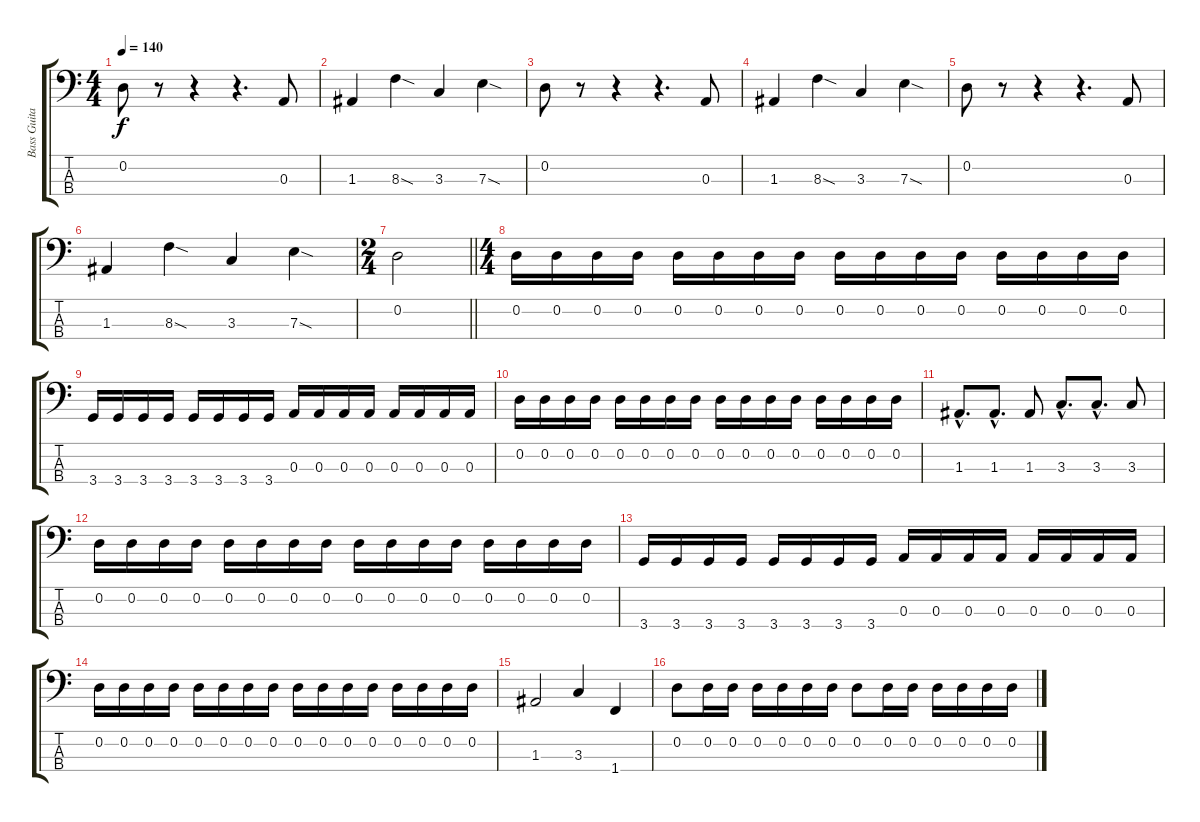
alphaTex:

\track ("Bass Guitar" "Bass Guita") {instrument electricbassfinger}
\staff {score tabs}
\tuning (G2 D2 A1 E1) {hide}
\ts (4 4)
\tempo 140
\clef f4
\ks c
0.2.8{dy f} r.8 r.4 r.4{d} 0.3.8 |
1.3.4 8.3{sod}.4 3.3.4 7.3{sod}.4 |
0.2.8 r.8 r.4 r.4{d} 0.3.8 |
1.3.4 8.3{sod}.4 3.3.4 7.3{sod}.4 |
0.2.8 r.8 r.4 r.4{d} 0.3.8 |
1.3.4 8.3{sod}.4 3.3.4 7.3{sod}.4 |
\ts (2 4)
\barLineRight lightlight
0.2.2 |
\ts (4 4)
0.2.16 0.2.16 0.2.16 0.2.16 0.2.16 0.2.16 0.2.16 0.2.16 0.2.16 0.2.16 0.2.16 0.2.16 0.2.16 0.2.16 0.2.16 0.2.16 |
3.4.16 3.4.16 3.4.16 3.4.16 3.4.16 3.4.16 3.4.16 3.4.16 0.3.16 0.3.16 0.3.16 0.3.16 0.3.16 0.3.16 0.3.16 0.3.16 |
0.2.16 0.2.16 0.2.16 0.2.16 0.2.16 0.2.16 0.2.16 0.2.16 0.2.16 0.2.16 0.2.16 0.2.16 0.2.16 0.2.16 0.2.16 0.2.16 |
1.3{hac}.8{d} 1.3{hac}.8{d} 1.3.8 3.3{hac}.8{d} 3.3{hac}.8{d} 3.3.8 |
0.2.16 0.2.16 0.2.16 0.2.16 0.2.16 0.2.16 0.2.16 0.2.16 0.2.16 0.2.16 0.2.16 0.2.16 0.2.16 0.2.16 0.2.16 0.2.16 |
3.4.16 3.4.16 3.4.16 3.4.16 3.4.16 3.4.16 3.4.16 3.4.16 0.3.16 0.3.16 0.3.16 0.3.16 0.3.16 0.3.16 0.3.16 0.3.16 |
0.2.16 0.2.16 0.2.16 0.2.16 0.2.16 0.2.16 0.2.16 0.2.16 0.2.16 0.2.16 0.2.16 0.2.16 0.2.16 0.2.16 0.2.16 0.2.16 |
1.3.2 3.3.4 1.4.4 |
0.2.8 0.2.16 0.2.16 0.2.16 0.2.16 0.2.16 0.2.16 0.2.8 0.2.16 0.2.16 0.2.16 0.2.16 0.2.16 0.2.16
